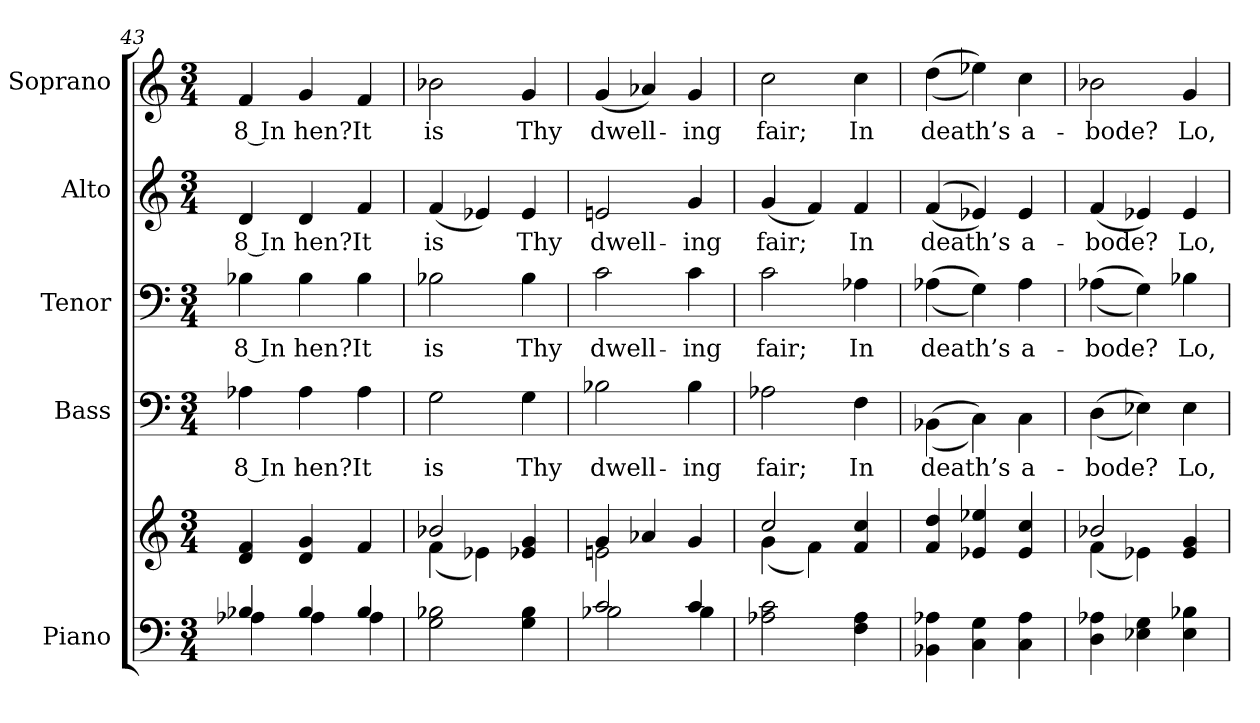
**kern	**kern	**kern	**text	**kern	**text	**kern	**text	**kern	**text
*part5	*part5	*part4	*part4	*part3	*part3	*part2	*part2	*part1	*part1
*staff6	*staff5	*staff4	*staff4	*staff3	*staff3	*staff2	*staff2	*staff1	*staff1
*I"Piano	*	*I"Bass	*	*I"Tenor	*	*I"Alto	*	*I"Soprano	*
*I'Pno.	*	*I'B.	*	*I'T.	*	*I'A.	*	*I'S.	*
!!LO:PB:g=z
*clefF4	*clefG2	*clefF4	*	*clefF4	*	*clefG2	*	*clefG2	*
*k[]	*k[]	*k[]	*	*k[]	*	*k[]	*	*k[]	*
*C:	*C:	*C:	*	*C:	*	*C:	*	*C:	*
*M3/4	*M3/4	*M3/4	*	*M3/4	*	*M3/4	*	*M3/4	*
=43	=43	=43	=43	=43	=43	=43	=43	=43	=43
*^	*	*	*	*	*	*	*	*	*
!	!	!	!	!LO:LY:b:color=#000000	!	!	!	!	!	!
!	!	!	!	!	!	!LO:LY:b:color=#000000	!	!	!	!
!	!	!	!	!	!	!	!	!LO:LY:b:color=#000000	!	!
!	!	!	!	!	!	!	!	!	!	!LO:LY:b:color=#000000
4B-Xi/	4A-Xi\	4di/ 4fi	4A-Xi\	8 In	4B-Xi\	8 In	4di/	8 In	4fi/	8 In
!	!	!	!	!LO:LY:b:color=#000000	!	!	!	!	!	!
!	!	!	!	!	!	!LO:LY:b:color=#000000	!	!	!	!
!	!	!	!	!	!	!	!	!LO:LY:b:color=#000000	!	!
!	!	!	!	!	!	!	!	!	!	!LO:LY:b:color=#000000
4B-i/	4A-i\	4di/ 4gi	4A-i\	hen?	4B-i\	hen?	4di/	hen?	4gi/	hen?
!	!	!	!	!LO:LY:b:color=#000000	!	!	!	!	!	!
!	!	!	!	!	!	!LO:LY:b:color=#000000	!	!	!	!
!	!	!	!	!	!	!	!	!LO:LY:b:color=#000000	!	!
!	!	!	!	!	!	!	!	!	!	!LO:LY:b:color=#000000
4B-i/	4A-i\	4fi/	4A-i\	It	4B-i\	It	4fi/	It	4fi/	It
*v	*v	*	*	*	*	*	*	*	*	*
=44	=44	=44	=44	=44	=44	=44	=44	=44	=44
*	*^	*	*	*	*	*	*	*	*
*^	*	*	*	*	*	*	*	*	*	*
!	!	!	!	!	!LO:LY:b:color=#000000	!	!	!	!	!	!
*v	*v	*	*	*	*	*	*	*	*	*	*
*^	*	*	*	*	*	*	*	*	*	*
!	!	!	!	!	!	!	!LO:LY:b:color=#000000	!	!	!	!
*v	*v	*	*	*	*	*	*	*	*	*	*
*^	*	*	*	*	*	*	*	*	*	*
!	!	!	!	!	!	!	!	!	!LO:LY:b:color=#000000	!	!
*v	*v	*	*	*	*	*	*	*	*	*	*
*^	*	*	*	*	*	*	*	*	*	*
!	!	!	!	!	!	!	!	!	!	!	!LO:LY:b:color=#000000
*v	*v	*	*	*	*	*	*	*	*	*	*
2Gi\ 2B-Xi	2b-Xi/	(4fi\	2Gi\	is	2B-Xi\	is	(4fi/	is	2b-Xi\	is
.	.	4e-Xi\)	.	.	.	.	4e-Xi/)	.	.	.
!	!	!	!	!LO:LY:b:color=#000000	!	!	!	!	!	!
!	!	!	!	!	!	!LO:LY:b:color=#000000	!	!	!	!
!	!	!	!	!	!	!	!	!LO:LY:b:color=#000000	!	!
!	!	!	!	!	!	!	!	!	!	!LO:LY:b:color=#000000
4Gi\ 4B-i	4e-Xi/ 4gi	4ryy	4Gi\	Thy	4B-i\	Thy	4e-i/	Thy	4gi/	Thy
!!LO:PB:g=z
=45	=45	=45	=45	=45	=45	=45	=45	=45	=45	=45
*^	*	*	*	*	*	*	*	*	*	*
!	!	!	!	!	!LO:LY:b:color=#000000	!	!	!	!	!	!
!	!	!	!	!	!	!	!LO:LY:b:color=#000000	!	!	!	!
!	!	!	!	!	!	!	!	!	!LO:LY:b:color=#000000	!	!
!	!	!	!	!	!	!	!	!	!	!	!LO:LY:b:color=#000000
2ci/	2B-Xi\	4gi/	(2eni\	2B-Xi\	dwell-	2ci\	dwell-	2eni/	dwell-	(4gi/	dwell-
.	.	4a-Xi/	.	.	.	.	.	.	.	4a-Xi/)	.
!	!	!	!	!	!LO:LY:b:color=#000000	!	!	!	!	!	!
!	!	!	!	!	!	!	!LO:LY:b:color=#000000	!	!	!	!
!	!	!	!	!	!	!	!	!	!LO:LY:b:color=#000000	!	!
!	!	!	!	!	!	!	!	!	!	!	!LO:LY:b:color=#000000
4ci/	4B-i\	4gi/	4ryy	4B-i\	ing	4ci\	ing	4gi/	ing	4gi/	ing
*v	*v	*	*	*	*	*	*	*	*	*	*
=46	=46	=46	=46	=46	=46	=46	=46	=46	=46	=46
*^	*	*	*	*	*	*	*	*	*	*
!	!	!	!	!	!LO:LY:b:color=#000000	!	!	!	!	!	!
*v	*v	*	*	*	*	*	*	*	*	*	*
*^	*	*	*	*	*	*	*	*	*	*
!	!	!	!	!	!	!	!LO:LY:b:color=#000000	!	!	!	!
*v	*v	*	*	*	*	*	*	*	*	*	*
*^	*	*	*	*	*	*	*	*	*	*
!	!	!	!	!	!	!	!	!	!LO:LY:b:color=#000000	!	!
*v	*v	*	*	*	*	*	*	*	*	*	*
*^	*	*	*	*	*	*	*	*	*	*
!	!	!	!	!	!	!	!	!	!	!	!LO:LY:b:color=#000000
*v	*v	*	*	*	*	*	*	*	*	*	*
2A-Xi\ 2ci	2cci/	(4gi\	2A-Xi\	fair;	2ci\	fair;	(4gi/	fair;	2cci\	fair;
.	.	4fi\)	.	.	.	.	4fi/)	.	.	.
!	!	!	!	!LO:LY:b:color=#000000	!	!	!	!	!	!
!	!	!	!	!	!	!LO:LY:b:color=#000000	!	!	!	!
!	!	!	!	!	!	!	!	!LO:LY:b:color=#000000	!	!
!	!	!	!	!	!	!	!	!	!	!LO:LY:b:color=#000000
4Fi\ 4A-i	4fi/ 4cci	4ryy	4Fi\	In	4A-Xi\	In	4fi/	In	4cci\	In
*	*v	*v	*	*	*	*	*	*	*	*
!!LO:PB:g=z
=47	=47	=47	=47	=47	=47	=47	=47	=47	=47
*	*^	*	*	*	*	*	*	*	*
!	!	!	!	!LO:LY:b:color=#000000	!	!	!	!	!	!
*	*v	*v	*	*	*	*	*	*	*	*
*	*^	*	*	*	*	*	*	*	*
!	!	!	!	!	!	!LO:LY:b:color=#000000	!	!	!	!
*	*v	*v	*	*	*	*	*	*	*	*
*	*^	*	*	*	*	*	*	*	*
!	!	!	!	!	!	!	!	!LO:LY:b:color=#000000	!	!
*	*v	*v	*	*	*	*	*	*	*	*
*	*^	*	*	*	*	*	*	*	*
!	!	!	!	!	!	!	!	!	!	!LO:LY:b:color=#000000
*	*v	*v	*	*	*	*	*	*	*	*
4BB-Xi\ 4A-Xi	((4fi/ 4ddi	((4BB-Xi\	death’s	((4A-Xi\	death’s	((4fi/	death’s	((4ddi\	death’s
4Ci\ 4Gi	4e-Xi/ 4ee-Xi	4Ci\))	.	4Gi\))	.	4e-Xi/))	.	4ee-Xi\))	.
!	!	!	!LO:LY:b:color=#000000	!	!	!	!	!	!
!	!	!	!	!	!LO:LY:b:color=#000000	!	!	!	!
!	!	!	!	!	!	!	!LO:LY:b:color=#000000	!	!
!	!	!	!	!	!	!	!	!	!LO:LY:b:color=#000000
4Ci\ 4A-i	4e-i/ 4cci	4Ci\	a-	4A-i\	a-	4e-i/	a-	4cci\	a-
=48	=48	=48	=48	=48	=48	=48	=48	=48	=48
*	*^	*	*	*	*	*	*	*	*
!	!	!	!	!LO:LY:b:color=#000000	!	!	!	!	!	!
!	!	!	!	!	!	!LO:LY:b:color=#000000	!	!	!	!
!	!	!	!	!	!	!	!	!LO:LY:b:color=#000000	!	!
!	!	!	!	!	!	!	!	!	!	!LO:LY:b:color=#000000
4Di\ 4A-Xi	2b-Xi/	(4fi\	((4Di\	bode?	((4A-Xi\	bode?	(4fi/	bode?	2b-Xi\	bode?
4E-Xi\ 4Gi	.	4e-Xi\)	4E-Xi\))	.	4Gi\))	.	4e-Xi/)	.	.	.
!	!	!	!	!LO:LY:b:color=#000000	!	!	!	!	!	!
!	!	!	!	!	!	!LO:LY:b:color=#000000	!	!	!	!
!	!	!	!	!	!	!	!	!LO:LY:b:color=#000000	!	!
!	!	!	!	!	!	!	!	!	!	!LO:LY:b:color=#000000
4E-i\ 4B-Xi	4e-i/ 4gi	4ryy	4E-i\	Lo,	4B-Xi\	Lo,	4e-i/	Lo,	4gi/	Lo,
*	*v	*v	*	*	*	*	*	*	*	*
=	=	=	=	=	=	=	=	=	=
*-	*-	*-	*-	*-	*-	*-	*-	*-	*-
